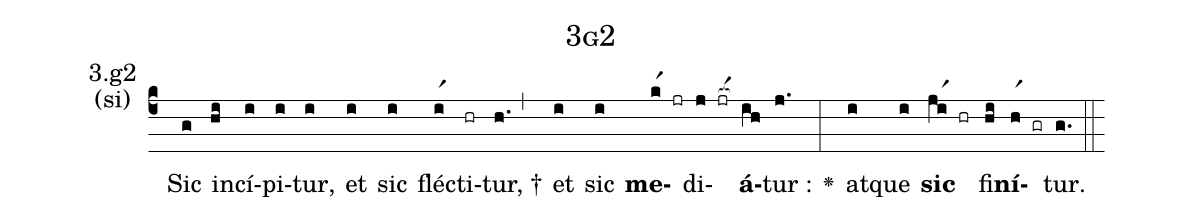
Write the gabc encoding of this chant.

name: 3g2;
annotation: 3.g2;
annotation: (si);
%%
(c4) ~() Sic(g) in(hi)cí(i)pi(i)tur,(i) et(i) sic(i) fléc(ir1)ti(hr)tur, †(h.,) et(i) sic(i) <b>me</b>(kr1 jr)di(j jr[ocba:1{])<b>á</b>(ih[ocba:0}])tur :(j.) <v>\greheightstar</v>(:) at(i)que(i) <b>sic</b>(jir1 hr) fi(hi)<b>ní</b>(hr1 gr)tur.(g.) (::)


%E(i) u(i) o(ji) u(hi) a(h) e.(g.) (::)
